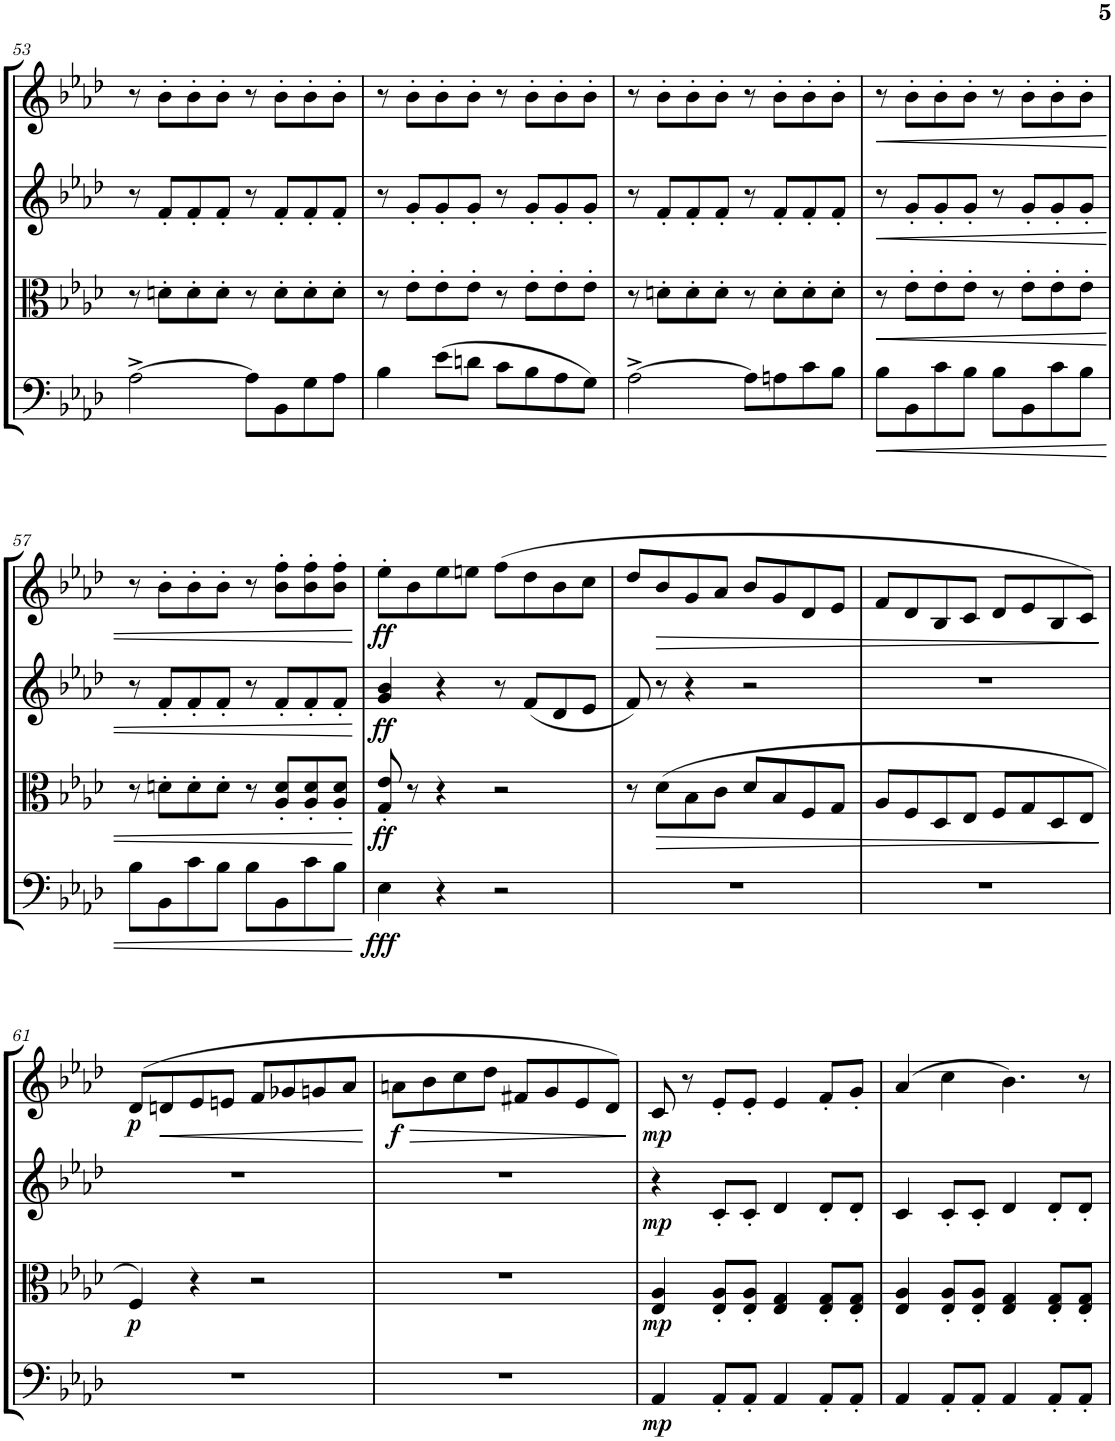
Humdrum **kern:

**kern	**dynam	**kern	**dynam	**kern	**dynam	**kern	**dynam
*part4	*part4	*part3	*part3	*part2	*part2	*part1	*part1
*staff4	*staff4	*staff3	*staff3	*staff2	*staff2	*staff1	*staff1
*I"Violoncello	*	*I"Viola	*	*I"Violin II	*	*I"Violin I	*
*I'Vc	*	*I'Vla	*	*I'Vln	*	*I'Vln	*
!!LO:PB:g=z
*clefF4	*	*clefC3	*	*clefG2	*	*clefG2	*
*k[b-e-a-d-]	*	*k[b-e-a-d-]	*	*k[b-e-a-d-]	*	*k[b-e-a-d-]	*
*M4/4	*	*M4/4	*	*M4/4	*	*M4/4	*
=53	=53	=53	=53	=53	=53	=53	=53
[2A-^\	.	8r	.	8r	.	8r	.
.	.	8dn'\L	.	8f'/L	.	8b-'\L	.
.	.	8d'\	.	8f'/	.	8b-'\	.
.	.	8d'\J	.	8f'/J	.	8b-'\J	.
8A-\L]	.	8r	.	8r	.	8r	.
8BB-\	.	8d'\L	.	8f'/L	.	8b-'\L	.
8G\	.	8d'\	.	8f'/	.	8b-'\	.
8A-\J	.	8d'\J	.	8f'/J	.	8b-'\J	.
=54	=54	=54	=54	=54	=54	=54	=54
4B-\	.	8r	.	8r	.	8r	.
.	.	8e-'\L	.	8g'/L	.	8b-'\L	.
(8e-\L	.	8e-'\	.	8g'/	.	8b-'\	.
8dn\J	.	8e-'\J	.	8g'/J	.	8b-'\J	.
8c\L	.	8r	.	8r	.	8r	.
8B-\	.	8e-'\L	.	8g'/L	.	8b-'\L	.
8A-\	.	8e-'\	.	8g'/	.	8b-'\	.
8G\J)	.	8e-'\J	.	8g'/J	.	8b-'\J	.
=55	=55	=55	=55	=55	=55	=55	=55
[2A-^\	.	8r	.	8r	.	8r	.
.	.	8dn'\L	.	8f'/L	.	8b-'\L	.
.	.	8d'\	.	8f'/	.	8b-'\	.
.	.	8d'\J	.	8f'/J	.	8b-'\J	.
8A-\L]	.	8r	.	8r	.	8r	.
8An\	.	8d'\L	.	8f'/L	.	8b-'\L	.
8c\	.	8d'\	.	8f'/	.	8b-'\	.
8B-\J	.	8d'\J	.	8f'/J	.	8b-'\J	.
=56	=56	=56	=56	=56	=56	=56	=56
!	!LO:HP:b	!	!LO:HP:b	!	!LO:HP:b	!	!LO:HP:b
8B-\L	<	8r	<	8r	<	8r	<
8BB-\	.	8e-'\L	.	8g'/L	.	8b-'\L	.
8c\	.	8e-'\	.	8g'/	.	8b-'\	.
8B-\J	.	8e-'\J	.	8g'/J	.	8b-'\J	.
8B-\L	.	8r	.	8r	.	8r	.
8BB-\	.	8e-'\L	.	8g'/L	.	8b-'\L	.
8c\	.	8e-'\	.	8g'/	.	8b-'\	.
8B-\J	.	8e-'\J	.	8g'/J	.	8b-'\J	.
!!LO:LB:g=z
=57	=57	=57	=57	=57	=57	=57	=57
8B-\L	.	8r	.	8r	.	8r	.
8BB-\	.	8dn'\L	.	8f'/L	.	8b-'\L	.
8c\	.	8d'\	.	8f'/	.	8b-'\	.
8B-\J	.	8d'\J	.	8f'/J	.	8b-'\J	.
8B-\L	.	8r	.	8r	.	8r	.
8BB-\	.	8A-/' 8d/'L	.	8f'/L	.	8b-\' 8ff\'L	.
8c\	.	8A-/' 8d/'	.	8f'/	.	8b-\' 8ff\'	.
8B-\J	.	8A-/' 8d/'J	.	8f'/J	.	8b-\' 8ff\'J	.
.	[	.	[	.	[	.	[
=58	=58	=58	=58	=58	=58	=58	=58
!	!LO:DY:b	!	!LO:DY:b	!	!LO:DY:b	!	!LO:DY:b
4E-\	fff	8G/' 8e-/'	ff	4g/ 4b-/	ff	8ee-'\L	ff
.	.	8r	.	.	.	8b-\	.
4r	.	4r	.	4r	.	8ee-\	.
.	.	.	.	.	.	8een\J	.
2r	.	2r	.	8r	.	(8ff\L	.
.	.	.	.	(8f/L	.	8dd-\	.
.	.	.	.	8d-/	.	8b-\	.
.	.	.	.	8e-/J	.	8cc\J	.
=59	=59	=59	=59	=59	=59	=59	=59
1r	.	8r	.	8f/)	.	8dd-/L	.
!	!	!	!LO:HP:b	!	!	!	!LO:HP:b
.	.	(8d-\L	>	8r	.	8b-/	>
.	.	8B-\	.	4r	.	8g/	.
.	.	8c\J	.	.	.	8a-/J	.
.	.	8d-/L	.	2r	.	8b-/L	.
.	.	8B-/	.	.	.	8g/	.
.	.	8F/	.	.	.	8d-/	.
.	.	8G/J	.	.	.	8e-/J	.
=60	=60	=60	=60	=60	=60	=60	=60
1r	.	8A-/L	.	1r	.	8f/L	.
.	.	8F/	.	.	.	8d-/	.
.	.	8D-/	.	.	.	8B-/	.
.	.	8E-/J	.	.	.	8c/J	.
.	.	8F/L	.	.	.	8d-/L	.
.	.	8G/	.	.	.	8e-/	.
.	.	8D-/	.	.	.	8B-/	.
.	.	8E-/J	.	.	.	8c/J)	.
.	.	.	]	.	.	.	]
!!LO:LB:g=z
=61	=61	=61	=61	=61	=61	=61	=61
!	!	!	!LO:DY:b	!	!	!	!LO:DY:b
1r	.	4F/)	p	1r	.	(8d-/L	p
!	!	!	!	!	!	!	!LO:HP:b
.	.	.	.	.	.	8dn/	<
.	.	4r	.	.	.	8e-/	.
.	.	.	.	.	.	8en/J	.
.	.	2r	.	.	.	8f/L	.
.	.	.	.	.	.	8g-X/	.
.	.	.	.	.	.	8gn/	.
.	.	.	.	.	.	8a-/J	.
.	.	.	.	.	.	.	[
=62	=62	=62	=62	=62	=62	=62	=62
!	!	!	!	!	!	!	!LO:HP:b
!	!	!	!	!	!	!	!LO:DY:n=1:b
1r	.	1r	.	1r	.	8an\L	> f
.	.	.	.	.	.	8b-\	.
.	.	.	.	.	.	8cc\	.
.	.	.	.	.	.	8dd-\J	.
.	.	.	.	.	.	8f#X/L	.
.	.	.	.	.	.	8g/	.
.	.	.	.	.	.	8e-/	.
.	.	.	.	.	.	8d-/J)	.
.	.	.	.	.	.	.	]
=63	=63	=63	=63	=63	=63	=63	=63
!	!LO:DY:b	!	!LO:DY:b	!	!LO:DY:b	!	!LO:DY:b
4AA-/	mp	4E-/ 4A-/	mp	4r	mp	8c/	mp
.	.	.	.	.	.	8r	.
8AA-'/L	.	8E-/' 8A-/'L	.	8c'/L	.	8e-'/L	.
8AA-'/J	.	8E-/' 8A-/'J	.	8c'/J	.	8e-'/J	.
4AA-/	.	4E-/ 4G/	.	4d-/	.	4e-/	.
8AA-'/L	.	8E-/' 8G/'L	.	8d-'/L	.	8f'/L	.
8AA-'/J	.	8E-/' 8G/'J	.	8d-'/J	.	8g'/J	.
=64	=64	=64	=64	=64	=64	=64	=64
4AA-/	.	4E-/ 4A-/	.	4c/	.	(4a-/	.
8AA-'/L	.	8E-/' 8A-/'L	.	8c'/L	.	4cc\	.
8AA-'/J	.	8E-/' 8A-/'J	.	8c'/J	.	.	.
4AA-/	.	4E-/ 4G/	.	4d-/	.	4.b-\)	.
8AA-'/L	.	8E-/' 8G/'L	.	8d-'/L	.	.	.
8AA-'/J	.	8E-/' 8G/'J	.	8d-'/J	.	8r	.
=	=	=	=	=	=	=	=
*-	*-	*-	*-	*-	*-	*-	*-
